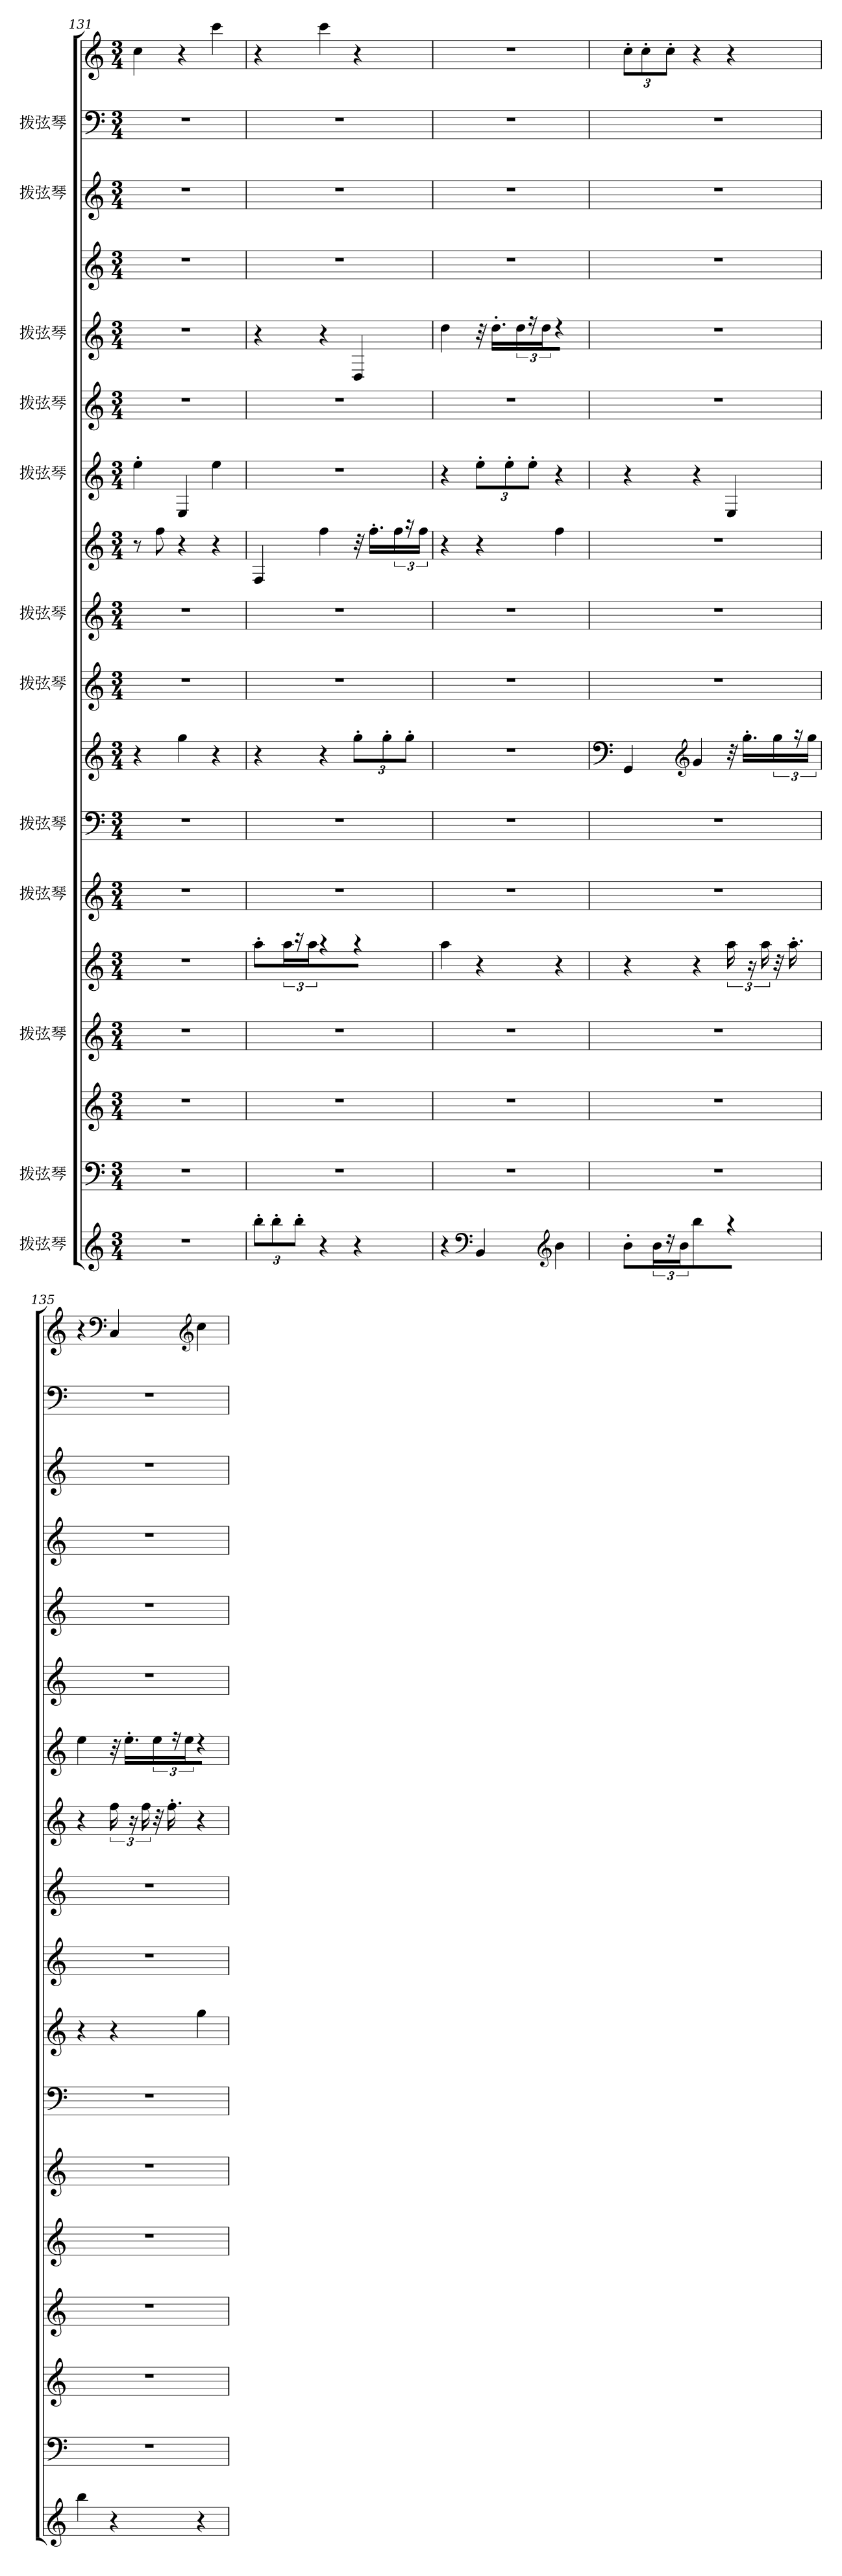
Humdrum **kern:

**kern	**kern	**kern	**kern	**kern	**kern	**kern	**kern	**kern	**kern	**kern	**kern	**kern	**kern	**kern	**kern	**kern	**kern
*part12	*part11	*part11	*part10	*part10	*part9	*part8	*part8	*part7	*part6	*part6	*part5	*part4	*part3	*part3	*part2	*part1	*part1
*staff18	*staff17	*staff16	*staff15	*staff14	*staff13	*staff12	*staff11	*staff10	*staff9	*staff8	*staff7	*staff6	*staff5	*staff4	*staff3	*staff2	*staff1
*I"拨弦琴	*I"拨弦琴	*	*I"拨弦琴	*	*I"拨弦琴	*I"拨弦琴	*	*I"拨弦琴	*I"拨弦琴	*	*I"拨弦琴	*I"拨弦琴	*I"拨弦琴	*	*I"拨弦琴	*I"拨弦琴	*
*clefG2	*clefF4	*clefG2	*clefG2	*clefG2	*clefG2	*clefF4	*clefG2	*clefG2	*clefG2	*clefG2	*clefG2	*clefG2	*clefG2	*clefG2	*clefG2	*clefF4	*clefG2
*k[]	*k[]	*k[]	*k[]	*k[]	*k[]	*k[]	*k[]	*k[]	*k[]	*k[]	*k[]	*k[]	*k[]	*k[]	*k[]	*k[]	*k[]
*M3/4	*M3/4	*M3/4	*M3/4	*M3/4	*M3/4	*M3/4	*M3/4	*M3/4	*M3/4	*M3/4	*M3/4	*M3/4	*M3/4	*M3/4	*M3/4	*M3/4	*M3/4
=131	=131	=131	=131	=131	=131	=131	=131	=131	=131	=131	=131	=131	=131	=131	=131	=131	=131
2.r	2.r	2.r	2.r	2.r	2.r	2.r	4r	2.r	2.r	8r	4ee'\	2.r	2.r	2.r	2.r	2.r	4cc\
.	.	.	.	.	.	.	.	.	.	8ff\	.	.	.	.	.	.	.
.	.	.	.	.	.	.	4gg\	.	.	4r	4E/	.	.	.	.	.	4r
.	.	.	.	.	.	.	4r	.	.	4r	4ee\	.	.	.	.	.	4ccc\
=132	=132	=132	=132	=132	=132	=132	=132	=132	=132	=132	=132	=132	=132	=132	=132	=132	=132
*Xbrackettup	*	*	*	*	*	*	*	*	*	*	*	*	*	*	*	*	*
12bb'\L	2.r	2.r	2.r	8aa'\L	2.r	2.r	4r	2.r	2.r	4F/	2.r	2.r	4r	2.r	2.r	2.r	4r
12bb'\	.	.	.	.	.	.	.	.	.	.	.	.	.	.	.	.	.
.	.	.	.	24aa\Jk	.	.	.	.	.	.	.	.	.	.	.	.	.
12bb'\J	.	.	.	24r	.	.	.	.	.	.	.	.	.	.	.	.	.
.	.	.	.	24aa\	.	.	.	.	.	.	.	.	.	.	.	.	.
4r	.	.	.	4r	.	.	4r	.	.	4ff\	.	.	4r	.	.	.	4ccc\
*	*	*	*	*	*	*	*Xbrackettup	*	*	*	*	*	*	*	*	*	*
4r	.	.	.	4r	.	.	12gg'\L	.	.	32r	.	.	4D/	.	.	.	4r
.	.	.	.	.	.	.	.	.	.	16.ff'\LL	.	.	.	.	.	.	.
.	.	.	.	.	.	.	12gg'\	.	.	.	.	.	.	.	.	.	.
.	.	.	.	.	.	.	.	.	.	24ff\JJ	.	.	.	.	.	.	.
.	.	.	.	.	.	.	12gg'\J	.	.	24r	.	.	.	.	.	.	.
.	.	.	.	.	.	.	.	.	.	24ff\	.	.	.	.	.	.	.
=133	=133	=133	=133	=133	=133	=133	=133	=133	=133	=133	=133	=133	=133	=133	=133	=133	=133
4r	2.r	2.r	2.r	4aa\	2.r	2.r	2.r	2.r	2.r	4r	4r	2.r	4dd\	2.r	2.r	2.r	2.r
*clefF4	*	*	*	*	*	*	*	*	*	*	*	*	*	*	*	*	*
*	*	*	*	*	*	*	*	*	*	*	*Xbrackettup	*	*	*	*	*	*
4BB/	.	.	.	4r	.	.	.	.	.	4r	12ee'\L	.	32r	.	.	.	.
.	.	.	.	.	.	.	.	.	.	.	.	.	16.dd'\LL	.	.	.	.
.	.	.	.	.	.	.	.	.	.	.	12ee'\	.	.	.	.	.	.
.	.	.	.	.	.	.	.	.	.	.	.	.	24dd\JJ	.	.	.	.
.	.	.	.	.	.	.	.	.	.	.	12ee'\J	.	24r	.	.	.	.
.	.	.	.	.	.	.	.	.	.	.	.	.	24dd\	.	.	.	.
*clefG2	*	*	*	*	*	*	*	*	*	*	*	*	*	*	*	*	*
4b\	.	.	.	4r	.	.	.	.	.	4ff\	4r	.	4r	.	.	.	.
!!LO:PB:g=z
=134	=134	=134	=134	=134	=134	=134	=134	=134	=134	=134	=134	=134	=134	=134	=134	=134	=134
*	*	*	*	*	*	*	*clefF4	*	*	*	*	*	*	*	*	*	*
*	*	*	*	*	*	*	*	*	*	*	*	*	*	*	*	*	*Xbrackettup
8b'\L	2.r	2.r	2.r	4r	2.r	2.r	4GG/	2.r	2.r	2.r	4r	2.r	2.r	2.r	2.r	2.r	12cc'\L
.	.	.	.	.	.	.	.	.	.	.	.	.	.	.	.	.	12cc'\
*brackettup	*	*	*	*	*	*	*	*	*	*	*	*	*	*	*	*	*
24b\Jk	.	.	.	.	.	.	.	.	.	.	.	.	.	.	.	.	.
24r	.	.	.	.	.	.	.	.	.	.	.	.	.	.	.	.	12cc'\J
24b\	.	.	.	.	.	.	.	.	.	.	.	.	.	.	.	.	.
*	*	*	*	*	*	*	*clefG2	*	*	*	*	*	*	*	*	*	*
4bb\	.	.	.	4r	.	.	4g/	.	.	.	4r	.	.	.	.	.	4r
4r	.	.	.	24aa\	.	.	32r	.	.	.	4E/	.	.	.	.	.	4r
.	.	.	.	.	.	.	16.gg'\LL	.	.	.	.	.	.	.	.	.	.
.	.	.	.	24r	.	.	.	.	.	.	.	.	.	.	.	.	.
.	.	.	.	24aa\	.	.	.	.	.	.	.	.	.	.	.	.	.
*	*	*	*	*	*	*	*brackettup	*	*	*	*	*	*	*	*	*	*
.	.	.	.	32r	.	.	24gg\JJ	.	.	.	.	.	.	.	.	.	.
.	.	.	.	16.aa'\	.	.	.	.	.	.	.	.	.	.	.	.	.
.	.	.	.	.	.	.	24r	.	.	.	.	.	.	.	.	.	.
.	.	.	.	.	.	.	24gg\	.	.	.	.	.	.	.	.	.	.
=135	=135	=135	=135	=135	=135	=135	=135	=135	=135	=135	=135	=135	=135	=135	=135	=135	=135
4bb\	2.r	2.r	2.r	2.r	2.r	2.r	4r	2.r	2.r	4r	4ee\	2.r	2.r	2.r	2.r	2.r	4r
*	*	*	*	*	*	*	*	*	*	*	*	*	*	*	*	*	*clefF4
4r	.	.	.	.	.	.	4r	.	.	24ff\	32r	.	.	.	.	.	4C/
.	.	.	.	.	.	.	.	.	.	.	16.ee'\LL	.	.	.	.	.	.
.	.	.	.	.	.	.	.	.	.	24r	.	.	.	.	.	.	.
.	.	.	.	.	.	.	.	.	.	24ff\	.	.	.	.	.	.	.
*	*	*	*	*	*	*	*	*	*	*	*brackettup	*	*	*	*	*	*
.	.	.	.	.	.	.	.	.	.	32r	24ee\JJ	.	.	.	.	.	.
.	.	.	.	.	.	.	.	.	.	16.ff'\	.	.	.	.	.	.	.
.	.	.	.	.	.	.	.	.	.	.	24r	.	.	.	.	.	.
.	.	.	.	.	.	.	.	.	.	.	24ee\	.	.	.	.	.	.
*	*	*	*	*	*	*	*	*	*	*	*	*	*	*	*	*	*clefG2
4r	.	.	.	.	.	.	4gg\	.	.	4r	4r	.	.	.	.	.	4cc\
=	=	=	=	=	=	=	=	=	=	=	=	=	=	=	=	=	=
*-	*-	*-	*-	*-	*-	*-	*-	*-	*-	*-	*-	*-	*-	*-	*-	*-	*-
